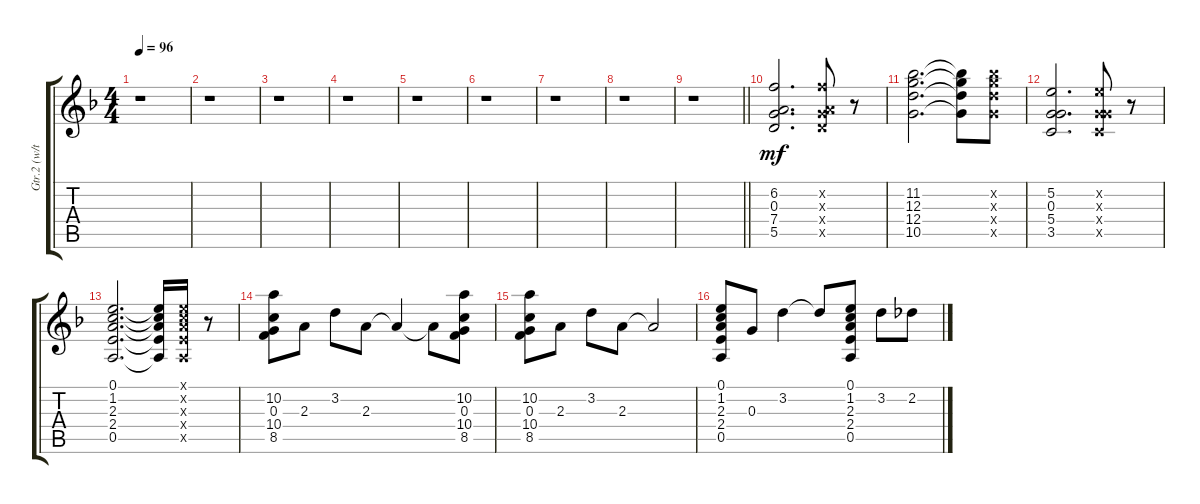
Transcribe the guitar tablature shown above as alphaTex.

\track ("Gtr.2 (w/tremolo in 16ths) - James Dean " "Gtr.2 (w/t") {instrument electricguitarclean}
\staff {score tabs}
\tuning (E4 B3 G3 D3 A2 E2) {hide}
\ts (4 4)
\tempo 96
\clef g2
\ks f
r.1{dy mf} |
r.1 |
r.1 |
r.1 |
r.1 |
r.1 |
r.1 |
r.1 |
\barLineRight lightlight
r.1 |
(6.2 0.3 7.4 5.5).2{d} (6.2{x} 0.3{x} 7.4{x} 5.5{x}).8 r.8 |
(11.2 12.3 12.4 10.5).2{d} (11.2{t} 12.3{t} 12.4{t} 10.5{t}).8 (11.2{x} 12.3{x} 12.4{x} 10.5{x}).8 |
(5.2 0.3 5.4 3.5).2{d} (5.2{x} 0.3{x} 5.4{x} 3.5{x}).8 r.8 |
(0.1 1.2 2.3 2.4 0.5).2{d} (0.1{t} 1.2{t} 2.3{t} 2.4{t} 0.5{t}).16 (0.1{x} 1.2{x} 2.3{x} 2.4{x} 0.5{x}).16 r.8 |
(10.2 0.3 10.4 8.5).8 2.3.8 3.2.8 2.3.8 2.3{t}.4 2.3{t}.8 (10.2 0.3 10.4 8.5).8 |
(10.2 0.3 10.4 8.5).8 2.3.8 3.2.8 2.3.8 2.3{t}.2 |
(0.1 1.2 2.3 2.4 0.5).8 0.3.8 3.2.4 3.2{t}.8 (0.1 1.2 2.3 2.4 0.5).8 3.2.8 2.2.8
